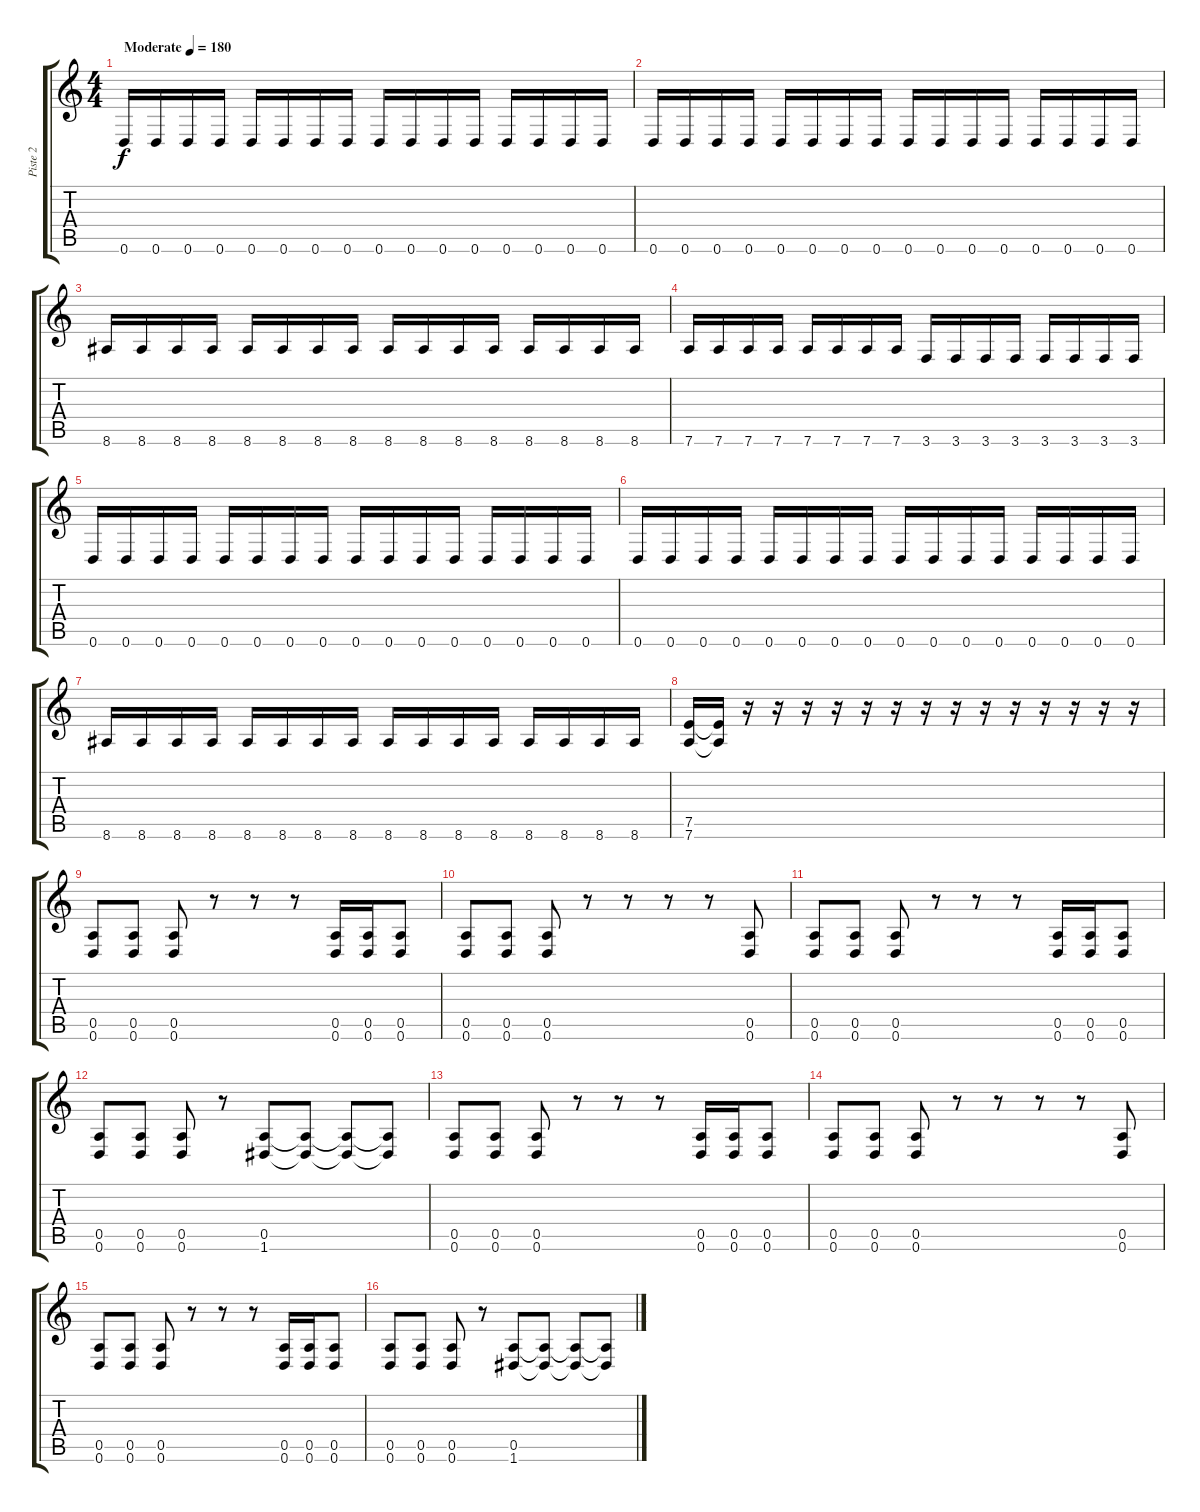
\track ("Piste 2" "Piste 2") {instrument distortionguitar}
\staff {score tabs}
\tuning (E4 B3 G3 D3 A2 D2) {hide}
\ts (4 4)
\tempo (180 "Moderate")
\clef g2
\ks c
0.6.16{dy f instrument distortionguitar} 0.6.16 0.6.16 0.6.16 0.6.16 0.6.16 0.6.16 0.6.16 0.6.16 0.6.16 0.6.16 0.6.16 0.6.16 0.6.16 0.6.16 0.6.16 |
0.6.16 0.6.16 0.6.16 0.6.16 0.6.16 0.6.16 0.6.16 0.6.16 0.6.16 0.6.16 0.6.16 0.6.16 0.6.16 0.6.16 0.6.16 0.6.16 |
8.6.16 8.6.16 8.6.16 8.6.16 8.6.16 8.6.16 8.6.16 8.6.16 8.6.16 8.6.16 8.6.16 8.6.16 8.6.16 8.6.16 8.6.16 8.6.16 |
7.6.16 7.6.16 7.6.16 7.6.16 7.6.16 7.6.16 7.6.16 7.6.16 3.6.16 3.6.16 3.6.16 3.6.16 3.6.16 3.6.16 3.6.16 3.6.16 |
0.6.16 0.6.16 0.6.16 0.6.16 0.6.16 0.6.16 0.6.16 0.6.16 0.6.16 0.6.16 0.6.16 0.6.16 0.6.16 0.6.16 0.6.16 0.6.16 |
0.6.16 0.6.16 0.6.16 0.6.16 0.6.16 0.6.16 0.6.16 0.6.16 0.6.16 0.6.16 0.6.16 0.6.16 0.6.16 0.6.16 0.6.16 0.6.16 |
8.6.16 8.6.16 8.6.16 8.6.16 8.6.16 8.6.16 8.6.16 8.6.16 8.6.16 8.6.16 8.6.16 8.6.16 8.6.16 8.6.16 8.6.16 8.6.16 |
(7.5 7.6).16 (7.5{t} 7.6{t}).16 r.16 r.16 r.16 r.16 r.16 r.16 r.16 r.16 r.16 r.16 r.16 r.16 r.16 r.16 |
(0.5 0.6).8 (0.5 0.6).8 (0.5 0.6).8 r.8 r.8 r.8 (0.5 0.6).16 (0.5 0.6).16 (0.5 0.6).8 |
(0.5 0.6).8 (0.5 0.6).8 (0.5 0.6).8 r.8 r.8 r.8 r.8 (0.5 0.6).8 |
(0.5 0.6).8 (0.5 0.6).8 (0.5 0.6).8 r.8 r.8 r.8 (0.5 0.6).16 (0.5 0.6).16 (0.5 0.6).8 |
(0.5 0.6).8 (0.5 0.6).8 (0.5 0.6).8 r.8 (0.5 1.6).8 (0.5{t} 1.6{t}).8 (0.5{t} 1.6{t}).8 (0.5{t} 1.6{t}).8 |
(0.5 0.6).8 (0.5 0.6).8 (0.5 0.6).8 r.8 r.8 r.8 (0.5 0.6).16 (0.5 0.6).16 (0.5 0.6).8 |
(0.5 0.6).8 (0.5 0.6).8 (0.5 0.6).8 r.8 r.8 r.8 r.8 (0.5 0.6).8 |
(0.5 0.6).8 (0.5 0.6).8 (0.5 0.6).8 r.8 r.8 r.8 (0.5 0.6).16 (0.5 0.6).16 (0.5 0.6).8 |
(0.5 0.6).8 (0.5 0.6).8 (0.5 0.6).8 r.8 (0.5 1.6).8 (0.5{t} 1.6{t}).8 (0.5{t} 1.6{t}).8 (0.5{t} 1.6{t}).8
